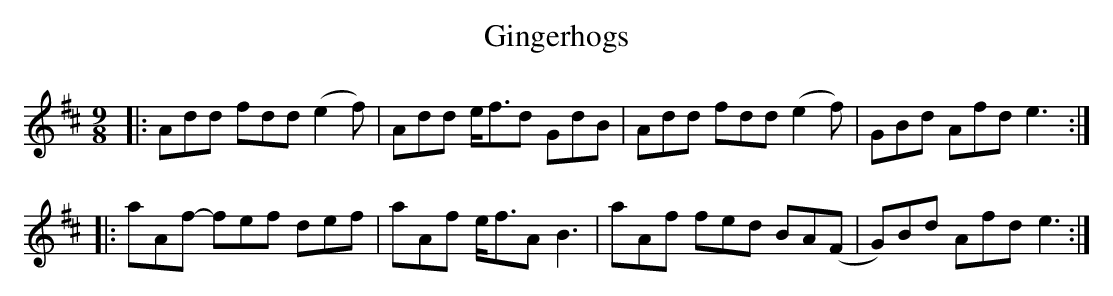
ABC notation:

X:1
T: Gingerhogs
M: 9/8
L: 1/8
K: Dmaj
|:Add fdd (e2 f)|Add e<fd GdB|Add fdd (e2 f)|GBd Afd e3:|
|:aAf- fef def|aAf e<fA B3|aAf fed BA(F|G)Bd Afd e3:|
